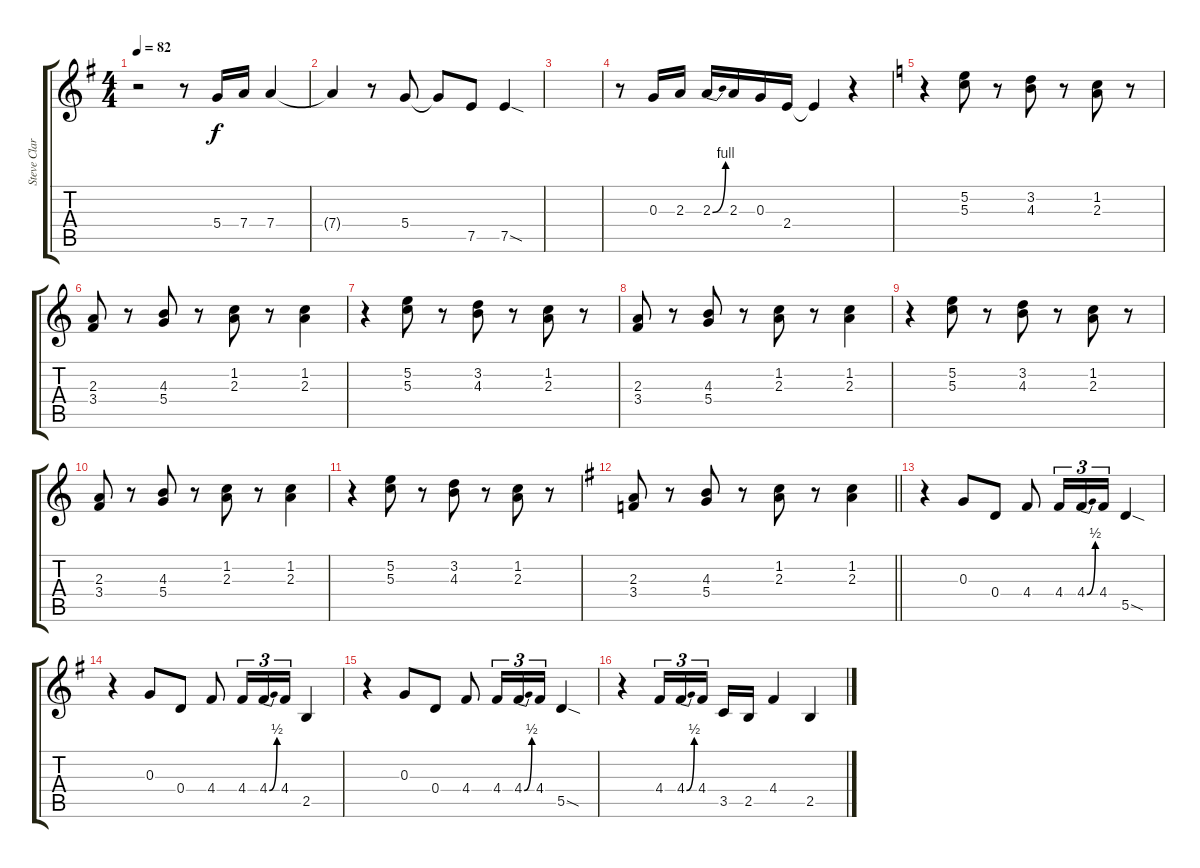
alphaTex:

\track ("Steve Clark" "Steve Clar") {instrument electricguitarclean}
\staff {score tabs}
\tuning (E4 B3 G3 D3 A2 E2) {hide}
\ts (4 4)
\tempo 82
\clef g2
\ks eminor
r.2{dy f} r.8 5.4.16 7.4.16 7.4.4 |
7.4{t}.4 r.8 5.4.8 5.4{t}.8 7.5.8 7.5{sod}.4 |
|
r.8 0.3.16 2.3.16 2.3{be (bend 0 0 60 4)}.16 2.3.16 0.3.16 2.4.16 2.4{t}.4 r.4 |
\ks aminor
r.4 (5.2 5.3).8 r.8 (3.2 4.3).8 r.8 (1.2 2.3).8 r.8 |
(2.3 3.4).8 r.8 (4.3 5.4).8 r.8 (1.2 2.3).8 r.8 (1.2 2.3).4 |
r.4 (5.2 5.3).8 r.8 (3.2 4.3).8 r.8 (1.2 2.3).8 r.8 |
(2.3 3.4).8 r.8 (4.3 5.4).8 r.8 (1.2 2.3).8 r.8 (1.2 2.3).4 |
r.4 (5.2 5.3).8 r.8 (3.2 4.3).8 r.8 (1.2 2.3).8 r.8 |
(2.3 3.4).8 r.8 (4.3 5.4).8 r.8 (1.2 2.3).8 r.8 (1.2 2.3).4 |
r.4 (5.2 5.3).8 r.8 (3.2 4.3).8 r.8 (1.2 2.3).8 r.8 |
\barLineRight lightlight
\ks eminor
(2.3 3.4).8 r.8 (4.3 5.4).8 r.8 (1.2 2.3).8 r.8 (1.2 2.3).4 |
r.4 0.3.8 0.4.8 4.4.8 4.4.16{tu (3 2)} 4.4{be (bend 0 0 60 2)}.16{tu (3 2)} 4.4.16{tu (3 2)} 5.5{sod}.4 |
r.4 0.3.8 0.4.8 4.4.8 4.4.16{tu (3 2)} 4.4{be (bend 0 0 60 2)}.16{tu (3 2)} 4.4.16{tu (3 2)} 2.5.4 |
r.4 0.3.8 0.4.8 4.4.8 4.4.16{tu (3 2)} 4.4{be (bend 0 0 60 2)}.16{tu (3 2)} 4.4.16{tu (3 2)} 5.5{sod}.4 |
r.4 4.4.16{tu (3 2)} 4.4{be (bend 0 0 60 2)}.16{tu (3 2)} 4.4.16{tu (3 2) beam splitsecondary} 3.5.16 2.5.16 4.4.4 2.5.4
